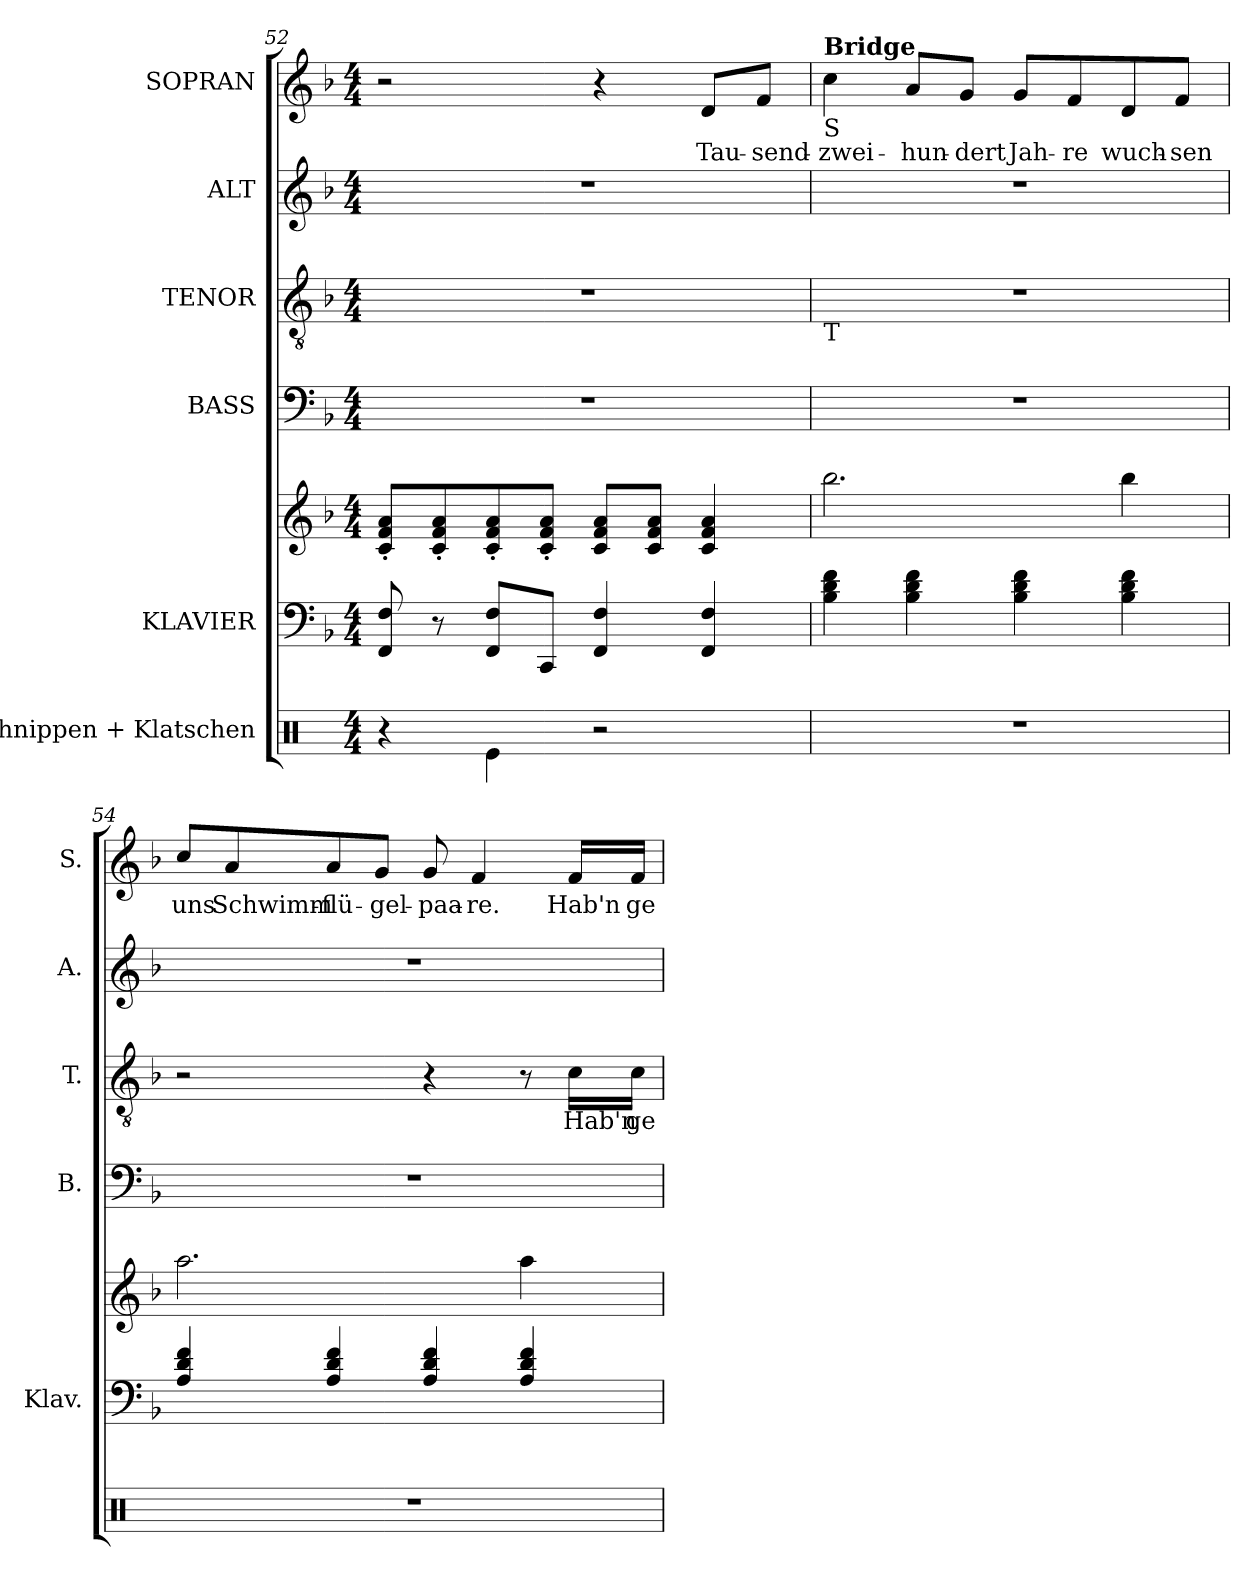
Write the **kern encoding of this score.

**kern	**kern	**kern	**kern	**kern	**text	**kern	**kern	**text
*part6	*part5	*part5	*part4	*part3	*part3	*part2	*part1	*part1
*staff7	*staff6	*staff5	*staff4	*staff3	*staff3	*staff2	*staff1	*staff1
*I"Schnippen + Klatschen	*I"KLAVIER	*	*I"BASS	*I"TENOR	*	*I"ALT	*I"SOPRAN	*
*	*I'Klav.	*	*I'B.	*I'T.	*	*I'A.	*I'S.	*
*clefX	*clefF4	*clefG2	*clefF4	*clefGv2	*	*clefG2	*clefG2	*
*	*	*	*	*ITrd7c12	*	*	*	*
*k[]	*k[b-]	*k[b-]	*k[b-]	*k[b-]	*	*k[b-]	*k[b-]	*
*C:	*d:	*d:	*d:	*d:	*	*d:	*d:	*
*M4/4	*M4/4	*M4/4	*M4/4	*M4/4	*	*M4/4	*M4/4	*
=52	=52	=52	=52	=52	=52	=52	=52	=52
4r	8FFi/ 8Fi	8ci/' 8fi' 8ai'L	1r	1r	.	1r	2r	.
.	8r	8ci/' 8fi' 8ai'	.	.	.	.	.	.
4Rei\	8FFi/ 8FiL	8ci/' 8fi' 8ai'	.	.	.	.	.	.
.	8CCi/J	8ci/' 8fi' 8ai'J	.	.	.	.	.	.
2r	4FFi/ 4Fi	8ci/ 8fi 8aiL	.	.	.	.	4r	.
.	.	8ci/ 8fi 8aiJ	.	.	.	.	.	.
!	!	!	!	!	!	!	!	!LO:LY:b:color=#000000
.	4FFi/ 4Fi	4ci/ 4fi 4ai	.	.	.	.	8di/L	Tau-
!	!	!	!	!	!	!	!	!LO:LY:b:color=#000000
.	.	.	.	.	.	.	8fi/J	-send-
!!LO:LB:g=z
=53	=53	=53	=53	=53	=53	=53	=53	=53
!	!	!	!	!	!	!	!LO:TX:b:t=S	!
!	!	!	!	!	!	!	!LO:TX:a:B:t=Bridge	!
!	!	!	!	!LO:TX:b:t=T	!	!	!	!
!	!	!	!	!	!	!	!	!LO:LY:b:color=#000000
1r	4B-i\ 4di 4fi	2.bb-i\	1r	1r	.	1r	4cci\	-zwei-
!	!	!	!	!	!	!	!	!LO:LY:b:color=#000000
.	4B-i\ 4di 4fi	.	.	.	.	.	8ai/L	-hun-
!	!	!	!	!	!	!	!	!LO:LY:b:color=#000000
.	.	.	.	.	.	.	8gi/J	-dert
!	!	!	!	!	!	!	!	!LO:LY:b:color=#000000
.	4B-i\ 4di 4fi	.	.	.	.	.	8gi/L	Jah-
!	!	!	!	!	!	!	!	!LO:LY:b:color=#000000
.	.	.	.	.	.	.	8fi/	-re
!	!	!	!	!	!	!	!	!LO:LY:b:color=#000000
.	4B-i\ 4di 4fi	4bb-i\	.	.	.	.	8di/	wuch-
!	!	!	!	!	!	!	!	!LO:LY:b:color=#000000
.	.	.	.	.	.	.	8fi/J	-sen
=54	=54	=54	=54	=54	=54	=54	=54	=54
!	!	!	!	!	!	!	!	!LO:LY:b:color=#000000
1r	4Ai/ 4di 4fi	2.aai\	1r	2r	.	1r	8cci/L	uns
!	!	!	!	!	!	!	!	!LO:LY:b:color=#000000
.	.	.	.	.	.	.	8ai/	Schwimm-
!	!	!	!	!	!	!	!	!LO:LY:b:color=#000000
.	4Ai/ 4di 4fi	.	.	.	.	.	8ai/	-flü-
!	!	!	!	!	!	!	!	!LO:LY:b:color=#000000
.	.	.	.	.	.	.	8gi/J	-gel-
!	!	!	!	!	!	!	!	!LO:LY:b:color=#000000
.	4Ai/ 4di 4fi	.	.	4r	.	.	8gi/	-paa-
!	!	!	!	!	!	!	!	!LO:LY:b:color=#000000
.	.	.	.	.	.	.	4fi/	-re.
.	4Ai/ 4di 4fi	4aai\	.	8r	.	.	.	.
!	!	!	!	!	!LO:LY:b:color=#000000	!	!	!
!	!	!	!	!	!	!	!	!LO:LY:b:color=#000000
.	.	.	.	16Ci\LL	Hab'n	.	16fi/LL	Hab'n
!	!	!	!	!	!LO:LY:b:color=#000000	!	!	!
!	!	!	!	!	!	!	!	!LO:LY:b:color=#000000
.	.	.	.	16Ci\JJ	ge-	.	16fi/JJ	ge-
=	=	=	=	=	=	=	=	=
*-	*-	*-	*-	*-	*-	*-	*-	*-
